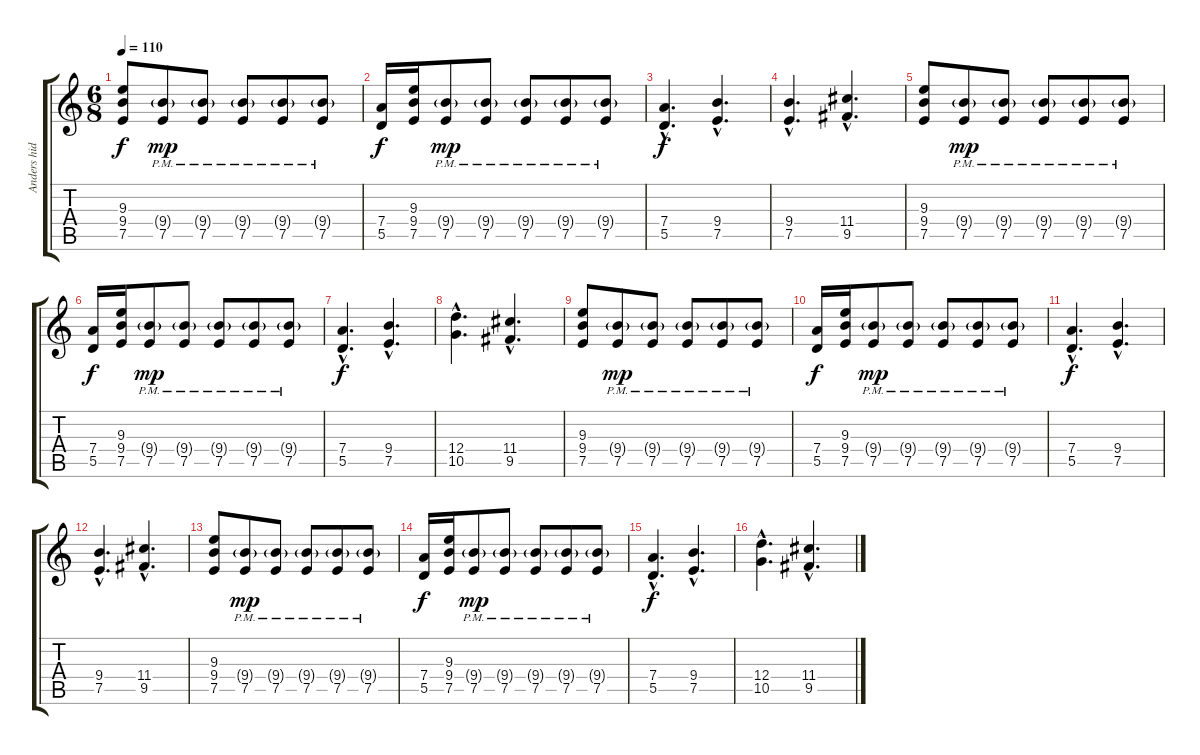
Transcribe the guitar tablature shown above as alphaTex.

\track ("Anders hidle" "Anders hid") {instrument distortionguitar}
\staff {score tabs}
\tuning (E4 B3 G3 D3 A2 E2) {hide}
\ts (6 8)
\tempo 110
\clef g2
\ks c
(9.3 9.4 7.5).8{dy f instrument distortionguitar} (9.4{g pm} 7.5{pm}).8{dy mp} (9.4{g pm} 7.5{pm}).8 (9.4{g pm} 7.5{pm}).8 (9.4{g pm} 7.5{pm}).8 (9.4{g pm} 7.5{pm}).8 |
(7.4 5.5).16{dy f} (9.3 9.4 7.5).16 (9.4{g pm} 7.5{pm}).8{dy mp} (9.4{g pm} 7.5{pm}).8 (9.4{g pm} 7.5{pm}).8 (9.4{g pm} 7.5{pm}).8 (9.4{g pm} 7.5{pm}).8 |
(7.4{hac} 5.5{hac}).4{d dy f} (9.4{hac} 7.5{hac}).4{d} |
(9.4{hac} 7.5{hac}).4{d} (11.4{hac} 9.5{hac}).4{d} |
(9.3 9.4 7.5).8 (9.4{g pm} 7.5{pm}).8{dy mp} (9.4{g pm} 7.5{pm}).8 (9.4{g pm} 7.5{pm}).8 (9.4{g pm} 7.5{pm}).8 (9.4{g pm} 7.5{pm}).8 |
(7.4 5.5).16{dy f} (9.3 9.4 7.5).16 (9.4{g pm} 7.5{pm}).8{dy mp} (9.4{g pm} 7.5{pm}).8 (9.4{g pm} 7.5{pm}).8 (9.4{g pm} 7.5{pm}).8 (9.4{g pm} 7.5{pm}).8 |
(7.4{hac} 5.5{hac}).4{d dy f} (9.4{hac} 7.5{hac}).4{d} |
(12.4{hac} 10.5{hac}).4{d} (11.4{hac} 9.5{hac}).4{d} |
(9.3 9.4 7.5).8 (9.4{g pm} 7.5{pm}).8{dy mp} (9.4{g pm} 7.5{pm}).8 (9.4{g pm} 7.5{pm}).8 (9.4{g pm} 7.5{pm}).8 (9.4{g pm} 7.5{pm}).8 |
(7.4 5.5).16{dy f} (9.3 9.4 7.5).16 (9.4{g pm} 7.5{pm}).8{dy mp} (9.4{g pm} 7.5{pm}).8 (9.4{g pm} 7.5{pm}).8 (9.4{g pm} 7.5{pm}).8 (9.4{g pm} 7.5{pm}).8 |
(7.4{hac} 5.5{hac}).4{d dy f} (9.4{hac} 7.5{hac}).4{d} |
(9.4{hac} 7.5{hac}).4{d} (11.4{hac} 9.5{hac}).4{d} |
(9.3 9.4 7.5).8 (9.4{g pm} 7.5{pm}).8{dy mp} (9.4{g pm} 7.5{pm}).8 (9.4{g pm} 7.5{pm}).8 (9.4{g pm} 7.5{pm}).8 (9.4{g pm} 7.5{pm}).8 |
(7.4 5.5).16{dy f} (9.3 9.4 7.5).16 (9.4{g pm} 7.5{pm}).8{dy mp} (9.4{g pm} 7.5{pm}).8 (9.4{g pm} 7.5{pm}).8 (9.4{g pm} 7.5{pm}).8 (9.4{g pm} 7.5{pm}).8 |
(7.4{hac} 5.5{hac}).4{d dy f} (9.4{hac} 7.5{hac}).4{d} |
(12.4{hac} 10.5{hac}).4{d} (11.4{hac} 9.5{hac}).4{d}
